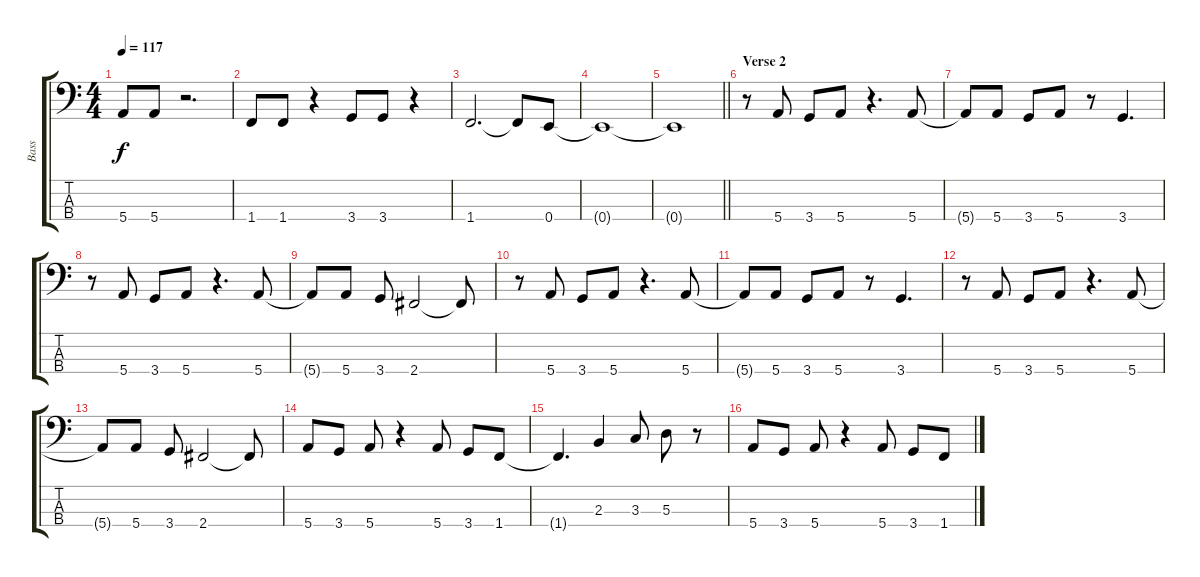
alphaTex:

\track ("Bass" "Bass") {instrument electricbassfinger}
\staff {score tabs}
\tuning (G2 D2 A1 E1) {hide}
\ts (4 4)
\tempo 117
\clef f4
\ks c
5.4.8{dy f} 5.4.8 r.2{d} |
1.4.8 1.4.8 r.4 3.4.8 3.4.8 r.4 |
1.4.2{d} 1.4{t}.8 0.4.8 |
0.4{t}.1 |
\barLineRight lightlight
0.4{t}.1 |
\section ("" "Verse 2")
r.8 5.4.8 3.4.8 5.4.8 r.4{d} 5.4.8 |
5.4{t}.8 5.4.8 3.4.8 5.4.8 r.8 3.4.4{d} |
r.8 5.4.8 3.4.8 5.4.8 r.4{d} 5.4.8 |
5.4{t}.8 5.4.8 3.4.8 2.4.2 2.4{t}.8 |
r.8 5.4.8 3.4.8 5.4.8 r.4{d} 5.4.8 |
5.4{t}.8 5.4.8 3.4.8 5.4.8 r.8 3.4.4{d} |
r.8 5.4.8 3.4.8 5.4.8 r.4{d} 5.4.8 |
5.4{t}.8 5.4.8 3.4.8 2.4.2 2.4{t}.8 |
5.4.8 3.4.8 5.4.8 r.4 5.4.8 3.4.8 1.4.8 |
1.4{t}.4{d} 2.3.4 3.3.8 5.3.8 r.8 |
5.4.8 3.4.8 5.4.8 r.4 5.4.8 3.4.8 1.4.8
